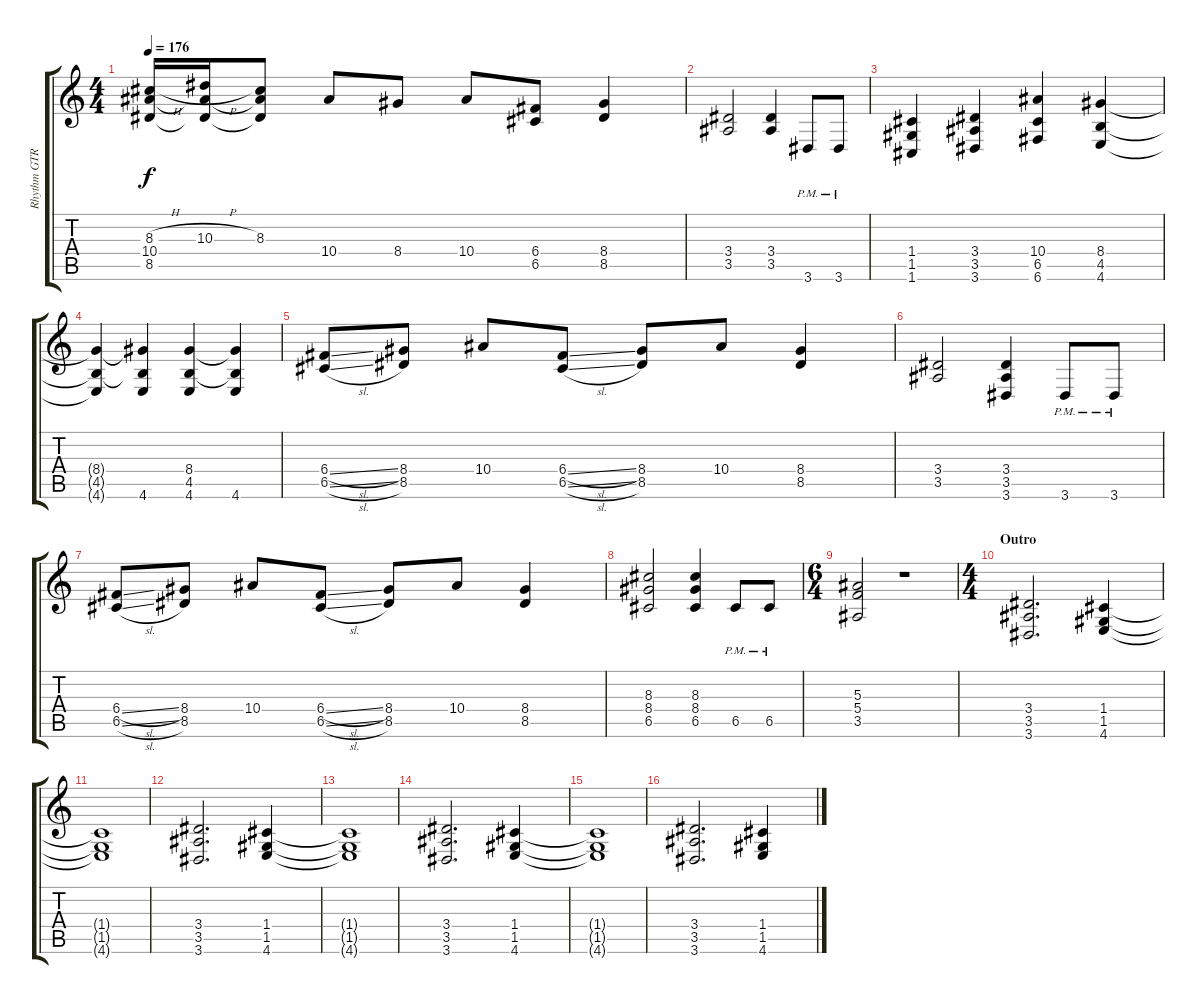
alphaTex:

\track ("Rhythm GTR 1" "Rhythm GTR") {instrument overdrivenguitar}
\staff {score tabs}
\tuning (D4 A3 F3 C3 G2 C2) {hide}
\ts (4 4)
\tempo 176
\clef g2
\ks aminor
(8.3{h} 10.4 8.5).16{dy f} (10.3{h} 10.4{t} 8.5{t}).16 (8.3 10.4{t} 8.5{t}).8 10.4.8 8.4.8 10.4.8 (6.4 6.5).8 (8.4 8.5).4 |
(3.4 3.5).2 (3.4 3.5).4 3.6{pm}.8 3.6{pm}.8 |
(1.4 1.5 1.6).4 (3.4 3.5 3.6).4 (10.4 6.5 6.6).4 (8.4 4.5 4.6).4 |
(8.4{t} 4.5{t} 4.6{t}).4 (8.4{t} 4.5{t} 4.6).4 (8.4 4.5 4.6).4 (8.4{t} 4.5{t} 4.6).4 |
(6.4{sl} 6.5{sl}).8 (8.4 8.5).8 10.4.8 (6.4{sl} 6.5{sl}).8 (8.4 8.5).8 10.4.8 (8.4 8.5).4 |
(3.4 3.5).2 (3.4 3.5 3.6).4 3.6{pm}.8 3.6{pm}.8 |
(6.4{sl} 6.5{sl}).8 (8.4 8.5).8 10.4.8 (6.4{sl} 6.5{sl}).8 (8.4 8.5).8 10.4.8 (8.4 8.5).4 |
(8.3 8.4 6.5).2 (8.3 8.4 6.5).4 6.5{pm}.8 6.5{pm}.8 |
\ts (6 4)
(5.3 5.4 3.5).2 r.1 |
\ts (4 4)
\section ("" "Outro")
(3.4 3.5 3.6).2{d} (1.4 1.5 4.6).4 |
(1.4{t} 1.5{t} 4.6{t}).1 |
(3.4 3.5 3.6).2{d} (1.4 1.5 4.6).4 |
(1.4{t} 1.5{t} 4.6{t}).1 |
(3.4 3.5 3.6).2{d} (1.4 1.5 4.6).4 |
(1.4{t} 1.5{t} 4.6{t}).1 |
(3.4 3.5 3.6).2{d} (1.4 1.5 4.6).4
